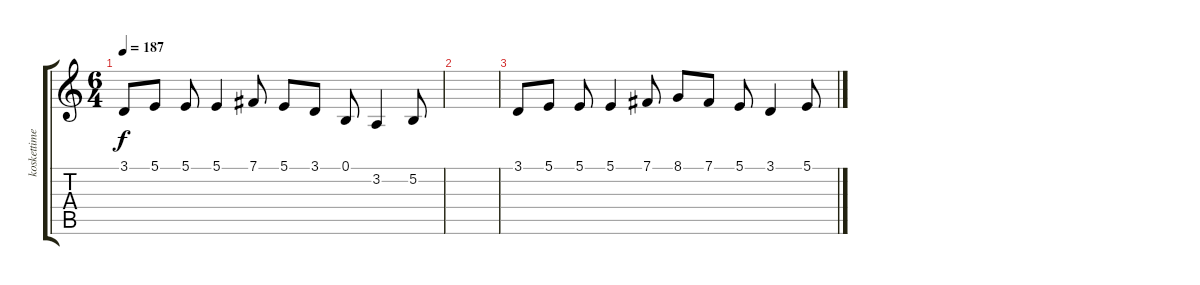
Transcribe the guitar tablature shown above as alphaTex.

\track ("koskettimet 2" "koskettime") {instrument tangoaccordion}
\staff {score tabs}
\tuning (B3 Gb3 D3 A2 E2 B1) {hide}
\ts (6 4)
\tempo 187
\clef g2
\ks c
3.1.8{dy f} 5.1.8 5.1.8 5.1.4 7.1.8 5.1.8 3.1.8 0.1.8 3.2.4 5.2.8 |
|
3.1.8 5.1.8 5.1.8 5.1.4 7.1.8 8.1.8 7.1.8 5.1.8 3.1.4 5.1.8
